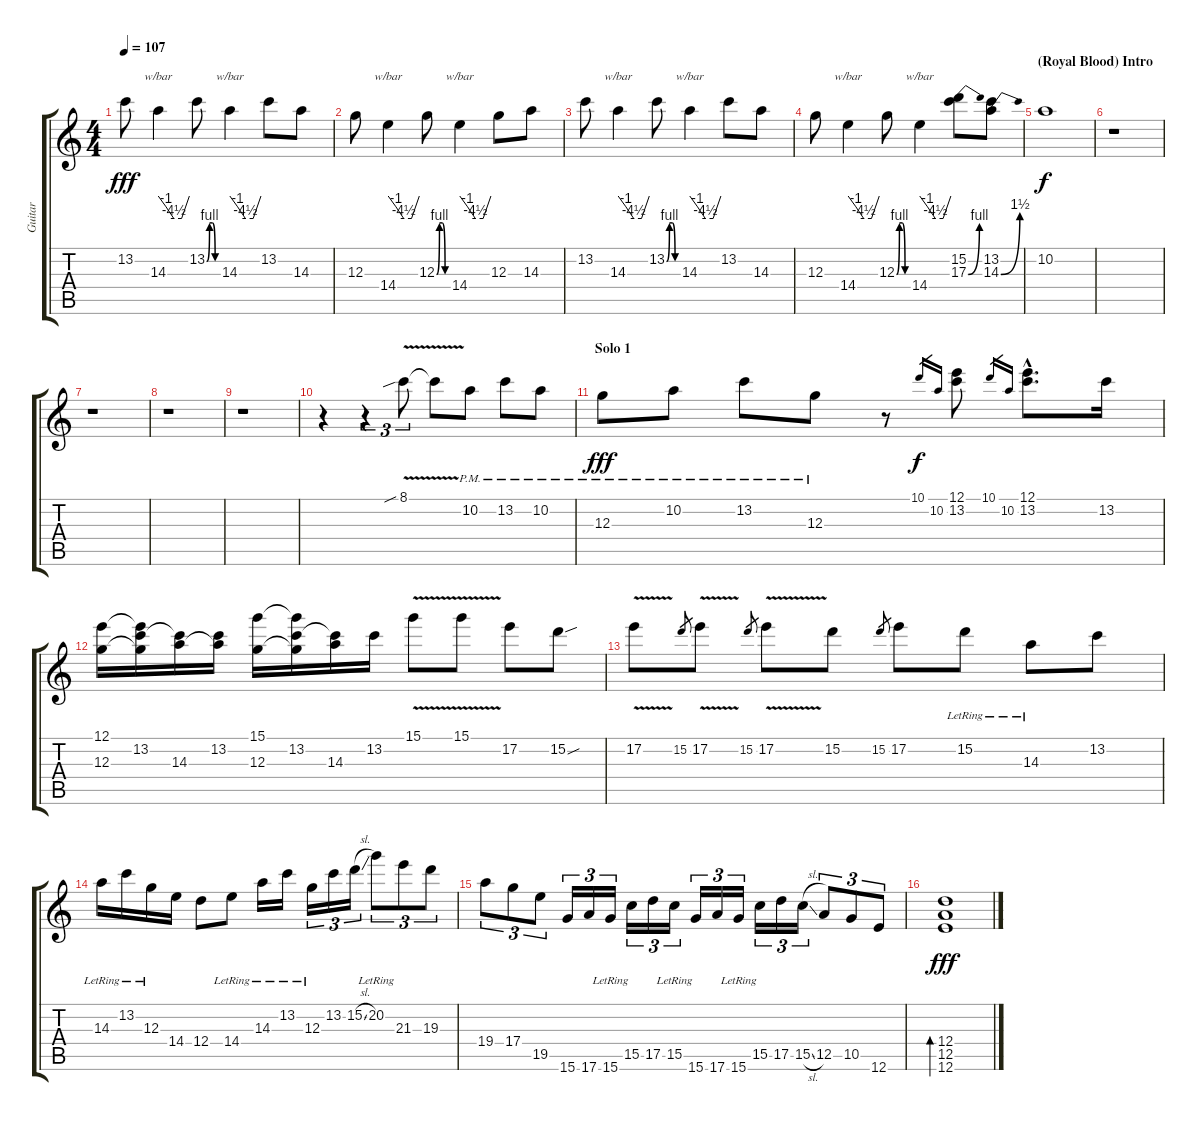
\track ("Guitar" "Guitar") {instrument overdrivenguitar}
\staff {score tabs}
\tuning (E4 B3 G3 D3 A2 E2) {hide}
\ts (4 4)
\tempo 107
\clef g2
\ks c
13.2.8{dy fff} 14.3.4{tbe (custom default 0 0 15 -4 30 -18 45 -18 60 0)} 13.2{be (custom 0 0 15 4 30 4 45 0 60 0)}.8 14.3.4{tbe (custom default 0 0 15 -4 30 -18 45 -18 60 0)} 13.2.8 14.3.8 |
12.3.8 14.4.4{tbe (custom default 0 0 15 -4 30 -18 45 -18 60 0)} 12.3{be (custom 0 0 15 4 30 4 45 0 60 0)}.8 14.4.4{tbe (custom default 0 0 15 -4 30 -18 45 -18 60 0)} 12.3.8 14.3.8 |
13.2.8 14.3.4{tbe (custom default 0 0 15 -4 30 -18 45 -18 60 0)} 13.2{be (custom 0 0 15 4 30 4 45 0 60 0)}.8 14.3.4{tbe (custom default 0 0 15 -4 30 -18 45 -18 60 0)} 13.2.8 14.3.8 |
12.3.8 14.4.4{tbe (custom default 0 0 15 -4 30 -18 45 -18 60 0)} 12.3{be (custom 0 0 15 4 30 4 45 0 60 0)}.8 14.4.4{tbe (custom default 0 0 15 -4 30 -18 45 -18 60 0)} (15.2 17.3{be (bend 0 0 60 4)}).8{volume 14} (13.2 14.3{be (bend 0 0 60 6)}).8 |
\section ("" "(Royal Blood) Intro")
10.2.1{dy f volume 0} |
r.1 |
r.1 |
r.1 |
r.1 |
r.4{volume 16 instrument electricguitarjazz} r.4{tu (3 2)} 8.1{v sib}.8{tu (3 2)} 8.1{t}.8 10.2{pm}.8 13.2{pm}.8 10.2{pm}.8 |
\section ("" "Solo 1")
12.3{pm}.8{dy fff} 10.2{pm}.8 13.2{pm}.8 12.3{pm}.8 r.8 10.1.16{gr dy f} 10.2.16{gr} (12.1 13.2).8 10.1.16{gr} 10.2.16{gr} (12.1{hac} 13.2{hac}).8{d} 13.2.16 |
(12.1 12.3).16 (12.1{t} 13.2 12.3{t}).16 (13.2{t} 14.3).16 (13.2 14.3{t}).16 (15.1 12.3).16 (15.1{t} 13.2 12.3{t}).16 (13.2{t} 14.3).16 13.2.16 15.1{v}.8 15.1{v}.8 17.2.8 15.2{sou}.8 |
17.2{v}.8 15.2.8{gr} 17.2{v}.8 15.2.8{gr} 17.2{v}.8 15.2.8 15.2.8{gr} 17.2.8 15.2{lr}.8 14.3{lr}.8 13.2.8 |
14.3{lr}.16 13.2{lr}.16 12.3{lr}.16 14.4.16 12.4.8 14.4{lr}.8 14.3{lr}.16 13.2{lr}.16 12.3{lr}.16{tu (3 2)} 13.2.16{tu (3 2)} 15.2{sl}.16{tu (3 2)} 20.2{lr}.8{tu (3 2)} 21.3.8{tu (3 2)} 19.3.8{tu (3 2)} |
19.4.8{tu (3 2)} 17.4.8{tu (3 2)} 19.5.8{tu (3 2)} 15.6.16{tu (3 2)} 17.6.16{tu (3 2)} 15.6{lr}.16{tu (3 2)} 15.5.16{tu (3 2)} 17.5.16{tu (3 2)} 15.5{lr}.16{tu (3 2)} 15.6.16{tu (3 2)} 17.6.16{tu (3 2)} 15.6{lr}.16{tu (3 2)} 15.5.16{tu (3 2)} 17.5.16{tu (3 2)} 15.5{sl}.16{tu (3 2)} 12.5.8{tu (3 2)} 10.5.8{tu (3 2)} 12.6.8{tu (3 2)} |
(12.4 12.5 12.6).1{bd 480 dy fff}
